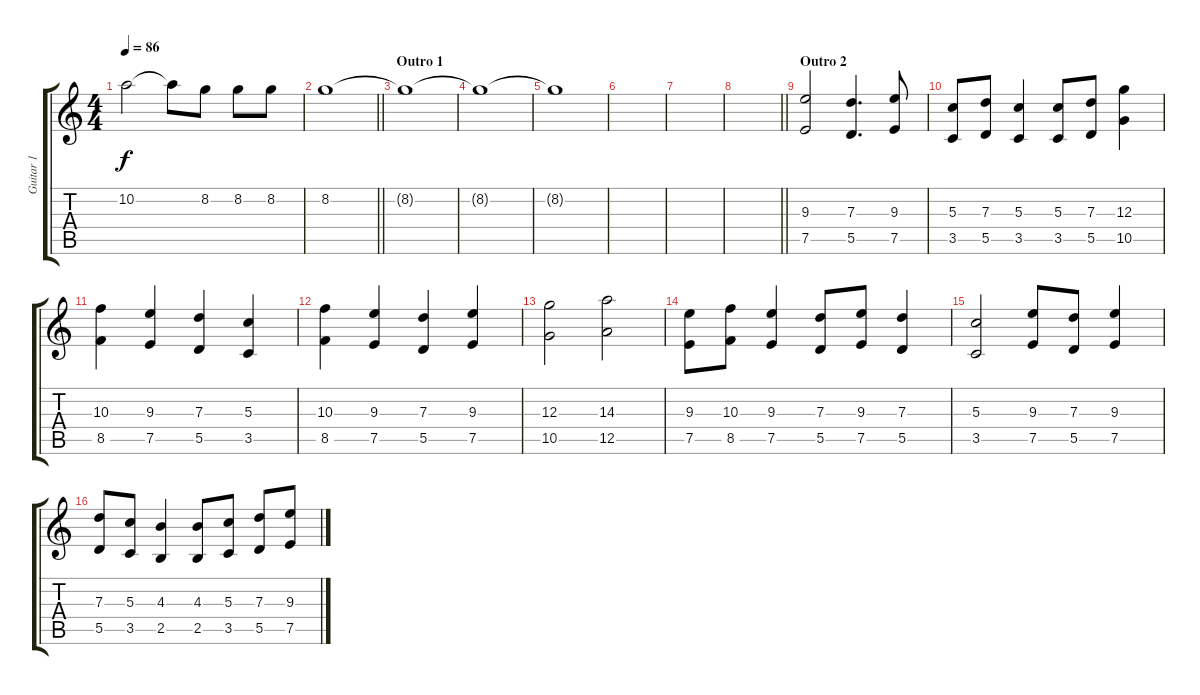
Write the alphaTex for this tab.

\track ("Guitar 1" "Guitar 1") {instrument overdrivenguitar}
\staff {score tabs}
\tuning (E4 B3 G3 D3 A2 E2) {hide}
\ts (4 4)
\tempo 86
\clef g2
\ks c
10.2.2{dy f} 10.2{t}.8 8.2.8 8.2.8 8.2.8 |
\barLineRight lightlight
8.2.1 |
\section ("" "Outro 1")
8.2{t}.1 |
8.2{t}.1 |
8.2{t}.1 |
|
|
\barLineRight lightlight
|
\section ("" "Outro 2")
(9.3 7.5).2 (7.3 5.5).4{d} (9.3 7.5).8 |
(5.3 3.5).8 (7.3 5.5).8 (5.3 3.5).4 (5.3 3.5).8 (7.3 5.5).8 (12.3 10.5).4 |
(10.3 8.5).4 (9.3 7.5).4 (7.3 5.5).4 (5.3 3.5).4 |
(10.3 8.5).4 (9.3 7.5).4 (7.3 5.5).4 (9.3 7.5).4 |
(12.3 10.5).2 (14.3 12.5).2 |
(9.3 7.5).8 (10.3 8.5).8 (9.3 7.5).4 (7.3 5.5).8 (9.3 7.5).8 (7.3 5.5).4 |
(5.3 3.5).2 (9.3 7.5).8 (7.3 5.5).8 (9.3 7.5).4 |
(7.3 5.5).8 (5.3 3.5).8 (4.3 2.5).4 (4.3 2.5).8 (5.3 3.5).8 (7.3 5.5).8 (9.3 7.5).8
